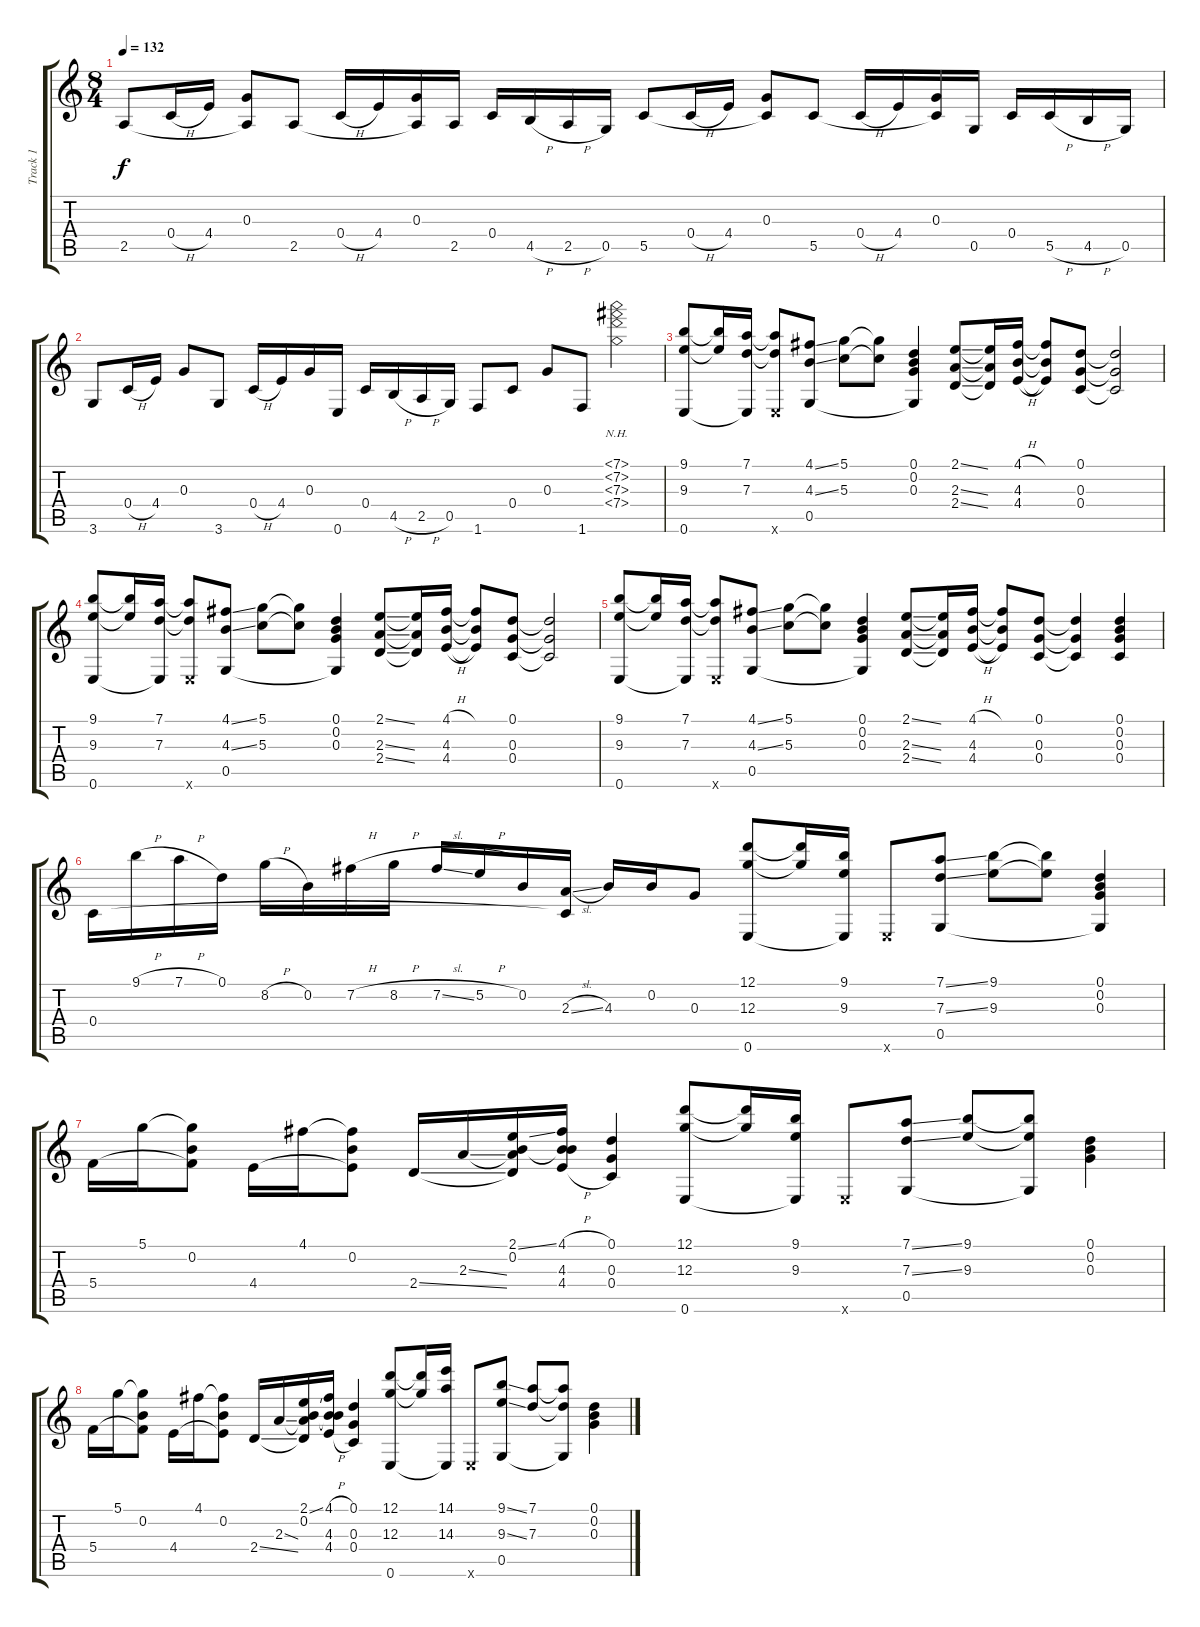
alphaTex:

\track ("Track 1" "Track 1") {instrument acousticguitarsteel}
\staff {score tabs}
\tuning (D4 B3 G3 C3 G2 E2) {hide}
\ts (8 4)
\tempo 132
\clef g2
\ks c
2.5.8{dy f} 0.4{h}.16 4.4.16 (0.3 2.5{t}).8 2.5.8 0.4{h}.16 4.4.16 (0.3 2.5{t}).16 2.5.16 0.4.16 4.5{h}.16 2.5{h}.16 0.5.16 5.5.8 0.4{h}.16 4.4.16 (0.3 5.5{t}).8 5.5.8 0.4{h}.16 4.4.16 (0.3 5.5{t}).16 0.5.16 0.4.16 5.5{h}.16 4.5{h}.16 0.5.16 |
3.6.8 0.4{h}.16 4.4.16 0.3.8 3.6.8 0.4{h}.16 4.4.16 0.3.16 0.6.16 0.4.16 4.5{h}.16 2.5{h}.16 0.5.16 1.6.8 0.4.8 0.3.8 1.6.8 (7.1{nh} 7.2{nh} 7.3{nh} 7.4{nh}).2 |
(9.1 9.3 0.6).8 (9.1{t} 9.3{t}).16 (7.1 7.3 0.6{t}).16 (7.1{t} 7.3{t} 0.6{x}).8 (4.1{ss} 4.3{ss} 0.5).8 (5.1 5.3).8 (5.1{t} 5.3{t}).8 (0.1 0.2 0.3 0.5{t}).4 (2.1{ss} 2.3{ss} 2.4{ss}).8 (2.1{t} 2.3{t} 2.4{t}).16 (4.1{h} 4.3{h} 4.4{h}).16 (4.1{t} 4.3{t} 4.4{t}).8 (0.1 0.3 0.4).8 (0.1{t} 0.3{t} 0.4{t}).2 |
(9.1 9.3 0.6).8 (9.1{t} 9.3{t}).16 (7.1 7.3 0.6{t}).16 (7.1{t} 7.3{t} 0.6{x}).8 (4.1{ss} 4.3{ss} 0.5).8 (5.1 5.3).8 (5.1{t} 5.3{t}).8 (0.1 0.2 0.3 0.5{t}).4 (2.1{ss} 2.3{ss} 2.4{ss}).8 (2.1{t} 2.3{t} 2.4{t}).16 (4.1{h} 4.3{h} 4.4{h}).16 (4.1{t} 4.3{t} 4.4{t}).8 (0.1 0.3 0.4).8 (0.1{t} 0.3{t} 0.4{t}).2 |
(9.1 9.3 0.6).8 (9.1{t} 9.3{t}).16 (7.1 7.3 0.6{t}).16 (7.1{t} 7.3{t} 0.6{x}).8 (4.1{ss} 4.3{ss} 0.5).8 (5.1 5.3).8 (5.1{t} 5.3{t}).8 (0.1 0.2 0.3 0.5{t}).4 (2.1{ss} 2.3{ss} 2.4{ss}).8 (2.1{t} 2.3{t} 2.4{t}).16 (4.1{h} 4.3{h} 4.4{h}).16 (4.1{t} 4.3{t} 4.4{t}).8 (0.1 0.3 0.4).8 (0.1{t} 0.3{t} 0.4{t}).4 (0.1 0.2 0.3 0.4).4 |
0.4.16 9.1{h}.16 7.1{h}.16 0.1.16 8.2{h}.16 0.2.16 7.2{h}.16 8.2{h}.16 7.2{sl}.16 5.2{h}.16 0.2.16 (2.3{sl} 0.4{t}).16 4.3.16 0.2.16 0.3.8 (12.1 12.3 0.6).8 (12.1{t} 12.3{t}).16 (9.1 9.3 0.6{t}).16 0.6{x}.8 (7.1{ss} 7.3{ss} 0.5).8 (9.1 9.3).8 (9.1{t} 9.3{t}).8 (0.1 0.2 0.3 0.5{t}).4 |
5.4.16 5.1.16 (5.1{t} 0.2 5.4{t}).8 4.4.16 4.1.16 (4.1{t} 0.2 4.4{t}).8 2.4{ss}.16 2.3{ss}.16 (2.1{ss} 0.2 2.3{t} 2.4{t}).16 (4.1{h} 0.2{t} 4.3{h} 4.4{h}).16 (0.1 0.3 0.4).4 (12.1 12.3 0.6).8 (12.1{t} 12.3{t}).16 (9.1 9.3 0.6{t}).16 0.6{x}.8 (7.1{ss} 7.3{ss} 0.5).8 (9.1 9.3).8 (9.1{t} 9.3{t} 0.5{t}).8 (0.1 0.2 0.3).4 |
5.4.16 5.1.16 (5.1{t} 0.2 5.4{t}).8 4.4.16 4.1.16 (4.1{t} 0.2 4.4{t}).8 2.4{ss}.16 2.3{ss}.16 (2.1{ss} 0.2 2.3{t} 2.4{t}).16 (4.1{h} 0.2{t} 4.3{h} 4.4{h}).16 (0.1 0.3 0.4).4 (12.1 12.3 0.6).8 (12.1{t} 12.3{t}).16 (14.1 14.3 0.6{t}).16 0.6{x}.8 (9.1{ss} 9.3{ss} 0.5).8 (7.1 7.3).8 (7.1{t} 7.3{t} 0.5{t}).8 (0.1 0.2 0.3).4
